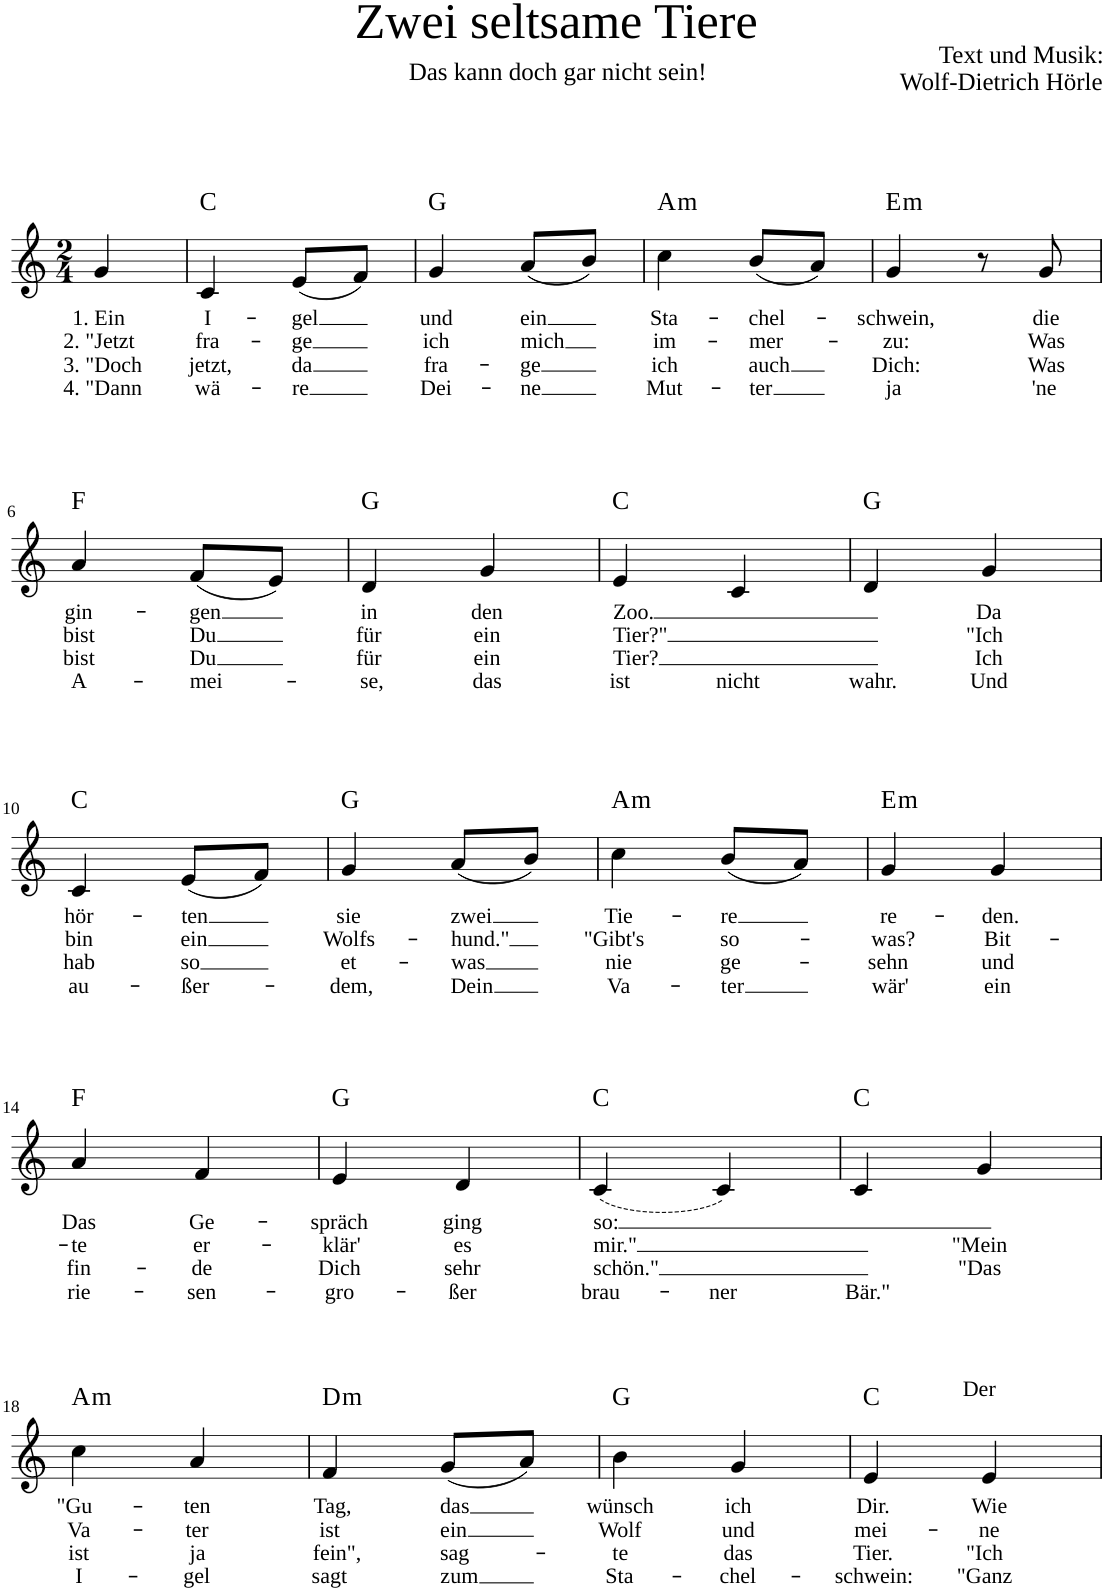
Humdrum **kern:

**kern	**text	**text	**text	**text	**harte
*part1	*part1	*part1	*part1	*part1	*part1
*staff1	*staff1	*staff1	*staff1	*staff1	*
*clefG2	*	*	*	*	*
*k[]	*	*	*	*	*
*M2/4	*	*	*	*	*
=1	=1	=1	=1	=1	=1
!	!LO:LY:b	!LO:LY:b	!LO:LY:b	!LO:LY:b	!
4g/	1. Ein	2. "Jetzt	3. "Doch	4. "Dann	.
=2	=2	=2	=2	=2	=2
!	!LO:LY:b	!LO:LY:b	!LO:LY:b	!LO:LY:b	!
4c/	I-	fra-	jetzt,	wä-	C:maj
!	!LO:LY:b	!LO:LY:b	!LO:LY:b	!LO:LY:b	!
(8e/L	-gel	-ge	da	-re	.
8f/J)	.	.	.	.	.
=3	=3	=3	=3	=3	=3
!	!LO:LY:b	!LO:LY:b	!LO:LY:b	!LO:LY:b	!
4g/	und	ich	fra-	Dei-	G:maj
!	!LO:LY:b	!LO:LY:b	!LO:LY:b	!LO:LY:b	!
(8a/L	ein	mich	-ge	-ne	.
8b/J)	.	.	.	.	.
=4	=4	=4	=4	=4	=4
!	!LO:LY:b	!LO:LY:b	!LO:LY:b	!LO:LY:b	!LO:H:kt=m
4cc\	Sta-	im-	ich	Mut-	A:min
!	!LO:LY:b	!LO:LY:b	!LO:LY:b	!LO:LY:b	!
(8b/L	-chel-	-mer-	auch	-ter	.
8a/J)	.	.	.	.	.
=5	=5	=5	=5	=5	=5
!	!LO:LY:b	!LO:LY:b	!LO:LY:b	!LO:LY:b	!LO:H:kt=m
4g/	-schwein,	-zu:	Dich:	ja	E:min
8r	.	.	.	.	.
!	!LO:LY:b	!LO:LY:b	!LO:LY:b	!LO:LY:b	!
8g/	die	Was	Was	'ne	.
!!LO:LB:g=z
=6	=6	=6	=6	=6	=6
!	!LO:LY:b	!LO:LY:b	!LO:LY:b	!LO:LY:b	!
4a/	gin-	bist	bist	A-	F:maj
!	!LO:LY:b	!LO:LY:b	!LO:LY:b	!LO:LY:b	!
(8f/L	-gen	Du	Du	-mei-	.
8e/J)	.	.	.	.	.
=7	=7	=7	=7	=7	=7
!	!LO:LY:b	!LO:LY:b	!LO:LY:b	!LO:LY:b	!
4d/	in	für	für	-se,	G:maj
!	!LO:LY:b	!LO:LY:b	!LO:LY:b	!LO:LY:b	!
4g/	den	ein	ein	das	.
=8	=8	=8	=8	=8	=8
!	!LO:LY:b	!LO:LY:b	!LO:LY:b	!LO:LY:b	!
4e/	Zoo.	Tier?"	Tier?	ist	C:maj
!	!	!	!	!LO:LY:b	!
4c/	.	.	.	nicht	.
=9	=9	=9	=9	=9	=9
!	!	!	!	!LO:LY:b	!
4d/	.	.	.	wahr.	G:maj
!	!LO:LY:b	!LO:LY:b	!LO:LY:b	!LO:LY:b	!
4g/	Da	"Ich	Ich	Und	.
!!LO:LB:g=z
=10	=10	=10	=10	=10	=10
!	!LO:LY:b	!LO:LY:b	!LO:LY:b	!LO:LY:b	!
4c/	hör-	bin	hab	au-	C:maj
!	!LO:LY:b	!LO:LY:b	!LO:LY:b	!LO:LY:b	!
(8e/L	-ten	ein	so	-ßer-	.
8f/J)	.	.	.	.	.
=11	=11	=11	=11	=11	=11
!	!LO:LY:b	!LO:LY:b	!LO:LY:b	!LO:LY:b	!
4g/	sie	Wolfs-	et-	-dem,	G:maj
!	!LO:LY:b	!LO:LY:b	!LO:LY:b	!LO:LY:b	!
(8a/L	zwei	-hund."	-was	Dein	.
8b/J)	.	.	.	.	.
=12	=12	=12	=12	=12	=12
!	!LO:LY:b	!LO:LY:b	!LO:LY:b	!LO:LY:b	!LO:H:kt=m
4cc\	Tie-	"Gibt's	nie	Va-	A:min
!	!LO:LY:b	!LO:LY:b	!LO:LY:b	!LO:LY:b	!
(8b/L	-re	so-	ge-	-ter	.
8a/J)	.	.	.	.	.
=13	=13	=13	=13	=13	=13
!	!LO:LY:b	!LO:LY:b	!LO:LY:b	!LO:LY:b	!LO:H:kt=m
4g/	re-	-was?	-sehn	wär'	E:min
!	!LO:LY:b	!LO:LY:b	!LO:LY:b	!LO:LY:b	!
4g/	-den.	Bit-	und	ein	.
!!LO:LB:g=z
=14	=14	=14	=14	=14	=14
!	!LO:LY:b	!LO:LY:b	!LO:LY:b	!LO:LY:b	!
4a/	Das	-te	fin-	rie-	F:maj
!	!LO:LY:b	!LO:LY:b	!LO:LY:b	!LO:LY:b	!
4f/	Ge-	er-	-de	-sen-	.
=15	=15	=15	=15	=15	=15
!	!LO:LY:b	!LO:LY:b	!LO:LY:b	!LO:LY:b	!
4e/	-spräch	-klär'	Dich	-gro-	G:maj
!	!LO:LY:b	!LO:LY:b	!LO:LY:b	!LO:LY:b	!
4d/	ging	es	sehr	-ßer	.
=16	=16	=16	=16	=16	=16
!	!LO:LY:b	!LO:LY:b	!LO:LY:b	!LO:LY:b	!
(4c/	so:	mir."	schön."	brau-	C:maj
!	!	!	!	!LO:LY:b	!
4c/)	.	.	.	-ner	.
=17	=17	=17	=17	=17	=17
!	!	!	!	!LO:LY:b	!
4c/	.	.	.	Bär."	C:maj
!	!	!LO:LY:b	!LO:LY:b	!LO:LY:b	!
4g/	.	"Mein	"Das	Der	.
!!LO:LB:g=z
=18	=18	=18	=18	=18	=18
!	!LO:LY:b	!LO:LY:b	!LO:LY:b	!LO:LY:b	!LO:H:kt=m
4cc\	"Gu-	Va-	ist	I-	A:min
!	!LO:LY:b	!LO:LY:b	!LO:LY:b	!LO:LY:b	!
4a/	-ten	-ter	ja	-gel	.
=19	=19	=19	=19	=19	=19
!	!LO:LY:b	!LO:LY:b	!LO:LY:b	!LO:LY:b	!LO:H:kt=m
4f/	Tag,	ist	fein",	sagt	D:min
!	!LO:LY:b	!LO:LY:b	!LO:LY:b	!LO:LY:b	!
(8g/L	das	ein	sag-	zum	.
8a/J)	.	.	.	.	.
=20	=20	=20	=20	=20	=20
!	!LO:LY:b	!LO:LY:b	!LO:LY:b	!LO:LY:b	!
4b\	wünsch	Wolf	-te	Sta-	G:maj
!	!LO:LY:b	!LO:LY:b	!LO:LY:b	!LO:LY:b	!
4g/	ich	und	das	-chel-	.
=21	=21	=21	=21	=21	=21
!	!LO:LY:b	!LO:LY:b	!LO:LY:b	!LO:LY:b	!
4e/	Dir.	mei-	Tier.	-schwein:	C:maj
!	!LO:LY:b	!LO:LY:b	!LO:LY:b	!LO:LY:b	!
4e/	Wie	-ne	"Ich	"Ganz	.
=	=	=	=	=	=
*-	*-	*-	*-	*-	*-
